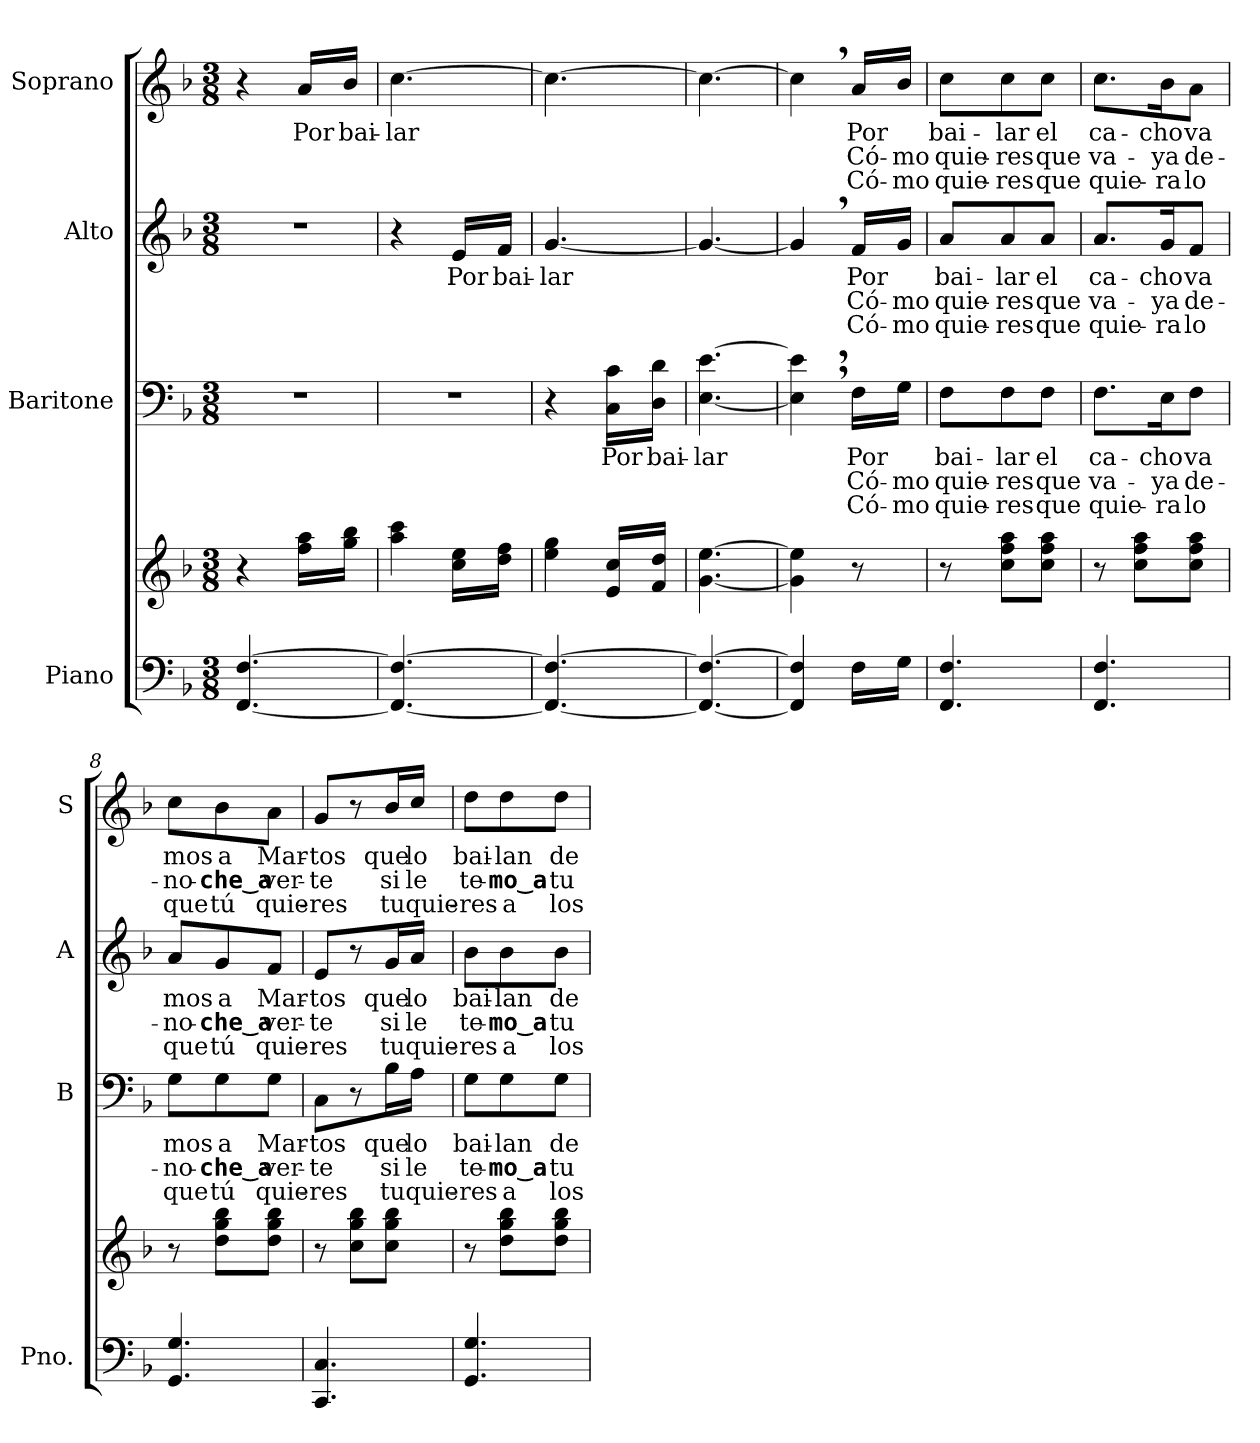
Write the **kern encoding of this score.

**kern	**kern	**kern	**text	**text	**text	**kern	**text	**text	**text	**kern	**text	**text	**text
*part4	*part4	*part3	*part3	*part3	*part3	*part2	*part2	*part2	*part2	*part1	*part1	*part1	*part1
*staff5	*staff4	*staff3	*staff3	*staff3	*staff3	*staff2	*staff2	*staff2	*staff2	*staff1	*staff1	*staff1	*staff1
*I"Piano	*	*I"Baritone	*	*	*	*I"Alto	*	*	*	*I"Soprano	*	*	*
*I'Pno.	*	*I'B	*	*	*	*I'A	*	*	*	*I'S	*	*	*
*clefF4	*clefG2	*clefF4	*	*	*	*clefG2	*	*	*	*clefG2	*	*	*
*k[b-]	*k[b-]	*k[b-]	*	*	*	*k[b-]	*	*	*	*k[b-]	*	*	*
*F:	*F:	*F:	*	*	*	*F:	*	*	*	*F:	*	*	*
*M3/8	*M3/8	*M3/8	*	*	*	*M3/8	*	*	*	*M3/8	*	*	*
*MM90	*MM90	*MM90	*	*	*	*MM90	*	*	*	*MM90	*	*	*
=1	=1	=1	=1	=1	=1	=1	=1	=1	=1	=1	=1	=1	=1
[4.FF/ [4.F/	4r	4.r	.	.	.	4.r	.	.	.	4r	.	.	.
!	!	!	!	!	!	!	!	!	!	!	!LO:LY:b	!	!
.	16ff\ 16aa\LL	.	.	.	.	.	.	.	.	16a/LL	Por	.	.
!	!	!	!	!	!	!	!	!	!	!	!LO:LY:b	!	!
.	16gg\ 16bb-\JJ	.	.	.	.	.	.	.	.	16b-/JJ	bai-	.	.
=2	=2	=2	=2	=2	=2	=2	=2	=2	=2	=2	=2	=2	=2
!	!	!	!	!	!	!	!	!	!	!	!LO:LY:b	!	!
4.FF/_ 4.F/_	4aa\ 4ccc\	4.r	.	.	.	4r	.	.	.	[4.cc\	-lar	.	.
!	!	!	!	!	!	!	!LO:LY:b	!	!	!	!	!	!
.	16cc\ 16ee\LL	.	.	.	.	16e/LL	Por	.	.	.	.	.	.
!	!	!	!	!	!	!	!LO:LY:b	!	!	!	!	!	!
.	16dd\ 16ff\JJ	.	.	.	.	16f/JJ	bai-	.	.	.	.	.	.
=3	=3	=3	=3	=3	=3	=3	=3	=3	=3	=3	=3	=3	=3
!	!	!	!	!	!	!	!LO:LY:b	!	!	!	!	!	!
4.FF/_ 4.F/_	4ee\ 4gg\	4r	.	.	.	[4.g/	-lar	.	.	4.cc\_	.	.	.
!	!	!	!LO:LY:b	!	!	!	!	!	!	!	!	!	!
.	16e/ 16cc/LL	16C\ 16c\LL	Por	.	.	.	.	.	.	.	.	.	.
!	!	!	!LO:LY:b	!	!	!	!	!	!	!	!	!	!
.	16f/ 16dd/JJ	16D\ 16d\JJ	bai-	.	.	.	.	.	.	.	.	.	.
=4	=4	=4	=4	=4	=4	=4	=4	=4	=4	=4	=4	=4	=4
!	!	!	!LO:LY:b	!	!	!	!	!	!	!	!	!	!
4.FF/_ 4.F/_	[4.g\ [4.ee\	[4.E\ [4.e\	-lar	.	.	4.g/_	.	.	.	4.cc\_	.	.	.
=5	=5	=5	=5	=5	=5	=5	=5	=5	=5	=5	=5	=5	=5
4FF/] 4F/]	4g\] 4ee\]	4E\],> 4e\],>	.	.	.	4g,>/]	.	.	.	4cc,>\]	.	.	.
!	!	!	!LO:LY:b	!LO:LY:b	!LO:LY:b	!	!LO:LY:b	!LO:LY:b	!LO:LY:b	!	!LO:LY:b	!LO:LY:b	!LO:LY:b
16F\LL	8r	16F\LL	Por	Có-	Có-	16f/LL	Por	Có-	Có-	16a/LL	Por	Có-	Có-
!	!	!	!	!LO:LY:b	!LO:LY:b	!	!	!LO:LY:b	!LO:LY:b	!	!	!LO:LY:b	!LO:LY:b
16G\JJ	.	16G\JJ	.	-mo	-mo	16g/JJ	.	-mo	-mo	16b-/JJ	.	-mo	-mo
=6	=6	=6	=6	=6	=6	=6	=6	=6	=6	=6	=6	=6	=6
!	!	!	!LO:LY:b	!LO:LY:b	!LO:LY:b	!	!LO:LY:b	!LO:LY:b	!LO:LY:b	!	!LO:LY:b	!LO:LY:b	!LO:LY:b
4.FF/ 4.F/	8r	8F\L	bai-	quie-	quie-	8a/L	bai-	quie-	quie-	8cc\L	bai-	quie-	quie-
!	!	!	!LO:LY:b	!LO:LY:b	!LO:LY:b	!	!LO:LY:b	!LO:LY:b	!LO:LY:b	!	!LO:LY:b	!LO:LY:b	!LO:LY:b
.	8cc\ 8ff\ 8aa\L	8F\	-lar	-res	-res	8a/	-lar	-res	-res	8cc\	-lar	-res	-res
!	!	!	!LO:LY:b	!LO:LY:b	!LO:LY:b	!	!LO:LY:b	!LO:LY:b	!LO:LY:b	!	!LO:LY:b	!LO:LY:b	!LO:LY:b
.	8cc\ 8ff\ 8aa\J	8F\J	el	que	que	8a/J	el	que	que	8cc\J	el	que	que
=7	=7	=7	=7	=7	=7	=7	=7	=7	=7	=7	=7	=7	=7
!	!	!	!LO:LY:b	!LO:LY:b	!LO:LY:b	!	!LO:LY:b	!LO:LY:b	!LO:LY:b	!	!LO:LY:b	!LO:LY:b	!LO:LY:b
4.FF/ 4.F/	8r	8.F\L	ca-	va-	quie-	8.a/L	ca-	va-	quie-	8.cc\L	ca-	va-	quie-
.	8cc\ 8ff\ 8aa\L	.	.	.	.	.	.	.	.	.	.	.	.
!	!	!	!LO:LY:b	!LO:LY:b	!LO:LY:b	!	!LO:LY:b	!LO:LY:b	!LO:LY:b	!	!LO:LY:b	!LO:LY:b	!LO:LY:b
.	.	16E\k	-cho	-ya	-ra	16g/k	-cho	-ya	-ra	16b-\k	-cho	-ya	-ra
!	!	!	!LO:LY:b	!LO:LY:b	!LO:LY:b	!	!LO:LY:b	!LO:LY:b	!LO:LY:b	!	!LO:LY:b	!LO:LY:b	!LO:LY:b
.	8cc\ 8ff\ 8aa\J	8F\J	va	de-	lo	8f/J	va	de-	lo	8a\J	va	de-	lo
=8	=8	=8	=8	=8	=8	=8	=8	=8	=8	=8	=8	=8	=8
!	!	!	!LO:LY:b	!LO:LY:b	!LO:LY:b	!	!LO:LY:b	!LO:LY:b	!LO:LY:b	!	!LO:LY:b	!LO:LY:b	!LO:LY:b
4.GG/ 4.G/	8r	8G\L	mos	-no-	que	8a/L	mos	-no-	que	8cc\L	mos	-no-	que
!	!	!	!LO:LY:b	!LO:LY:b	!LO:LY:b	!	!LO:LY:b	!LO:LY:b	!LO:LY:b	!	!LO:LY:b	!LO:LY:b	!LO:LY:b
.	8dd\ 8gg\ 8bb-\L	8G\	a	-che‿a	tú	8g/	a	-che‿a	tú	8b-\	a	-che‿a	tú
!	!	!	!LO:LY:b	!LO:LY:b	!LO:LY:b	!	!LO:LY:b	!LO:LY:b	!LO:LY:b	!	!LO:LY:b	!LO:LY:b	!LO:LY:b
.	8dd\ 8gg\ 8bb-\J	8G\J	Mar-	ver-	quie-	8f/J	Mar-	ver-	quie-	8a\J	Mar-	ver-	quie-
=9	=9	=9	=9	=9	=9	=9	=9	=9	=9	=9	=9	=9	=9
!	!	!	!LO:LY:b	!LO:LY:b	!LO:LY:b	!	!LO:LY:b	!LO:LY:b	!LO:LY:b	!	!LO:LY:b	!LO:LY:b	!LO:LY:b
4.CC/ 4.C/	8r	8C\L	-tos	-te	-res	8e/L	-tos	-te	-res	8g/L	-tos	-te	-res
.	8cc\ 8gg\ 8bb-\L	8r	.	.	.	8r	.	.	.	8r	.	.	.
!	!	!	!LO:LY:b	!LO:LY:b	!LO:LY:b	!	!LO:LY:b	!LO:LY:b	!LO:LY:b	!	!LO:LY:b	!LO:LY:b	!LO:LY:b
.	8cc\ 8gg\ 8bb-\J	16B-\L	que	si	tu	16g/L	que	si	tu	16b-/L	que	si	tu
!	!	!	!LO:LY:b	!LO:LY:b	!LO:LY:b	!	!LO:LY:b	!LO:LY:b	!LO:LY:b	!	!LO:LY:b	!LO:LY:b	!LO:LY:b
.	.	16A\JJ	lo	le	quie-	16a/JJ	lo	le	quie-	16cc/JJ	lo	le	quie-
=10	=10	=10	=10	=10	=10	=10	=10	=10	=10	=10	=10	=10	=10
!	!	!	!LO:LY:b	!LO:LY:b	!LO:LY:b	!	!LO:LY:b	!LO:LY:b	!LO:LY:b	!	!LO:LY:b	!LO:LY:b	!LO:LY:b
4.GG/ 4.G/	8r	8G\L	bai-	te-	-res	8b-\L	bai-	te-	-res	8dd\L	bai-	te-	-res
!	!	!	!LO:LY:b	!LO:LY:b	!LO:LY:b	!	!LO:LY:b	!LO:LY:b	!LO:LY:b	!	!LO:LY:b	!LO:LY:b	!LO:LY:b
.	8dd\ 8gg\ 8bb-\L	8G\	-lan	-mo‿a	a	8b-\	-lan	-mo‿a	a	8dd\	-lan	-mo‿a	a
!	!	!	!LO:LY:b	!LO:LY:b	!LO:LY:b	!	!LO:LY:b	!LO:LY:b	!LO:LY:b	!	!LO:LY:b	!LO:LY:b	!LO:LY:b
.	8dd\ 8gg\ 8bb-\J	8G\J	de-	tu	los	8b-\J	de-	tu	los	8dd\J	de-	tu	los
=	=	=	=	=	=	=	=	=	=	=	=	=	=
*-	*-	*-	*-	*-	*-	*-	*-	*-	*-	*-	*-	*-	*-
